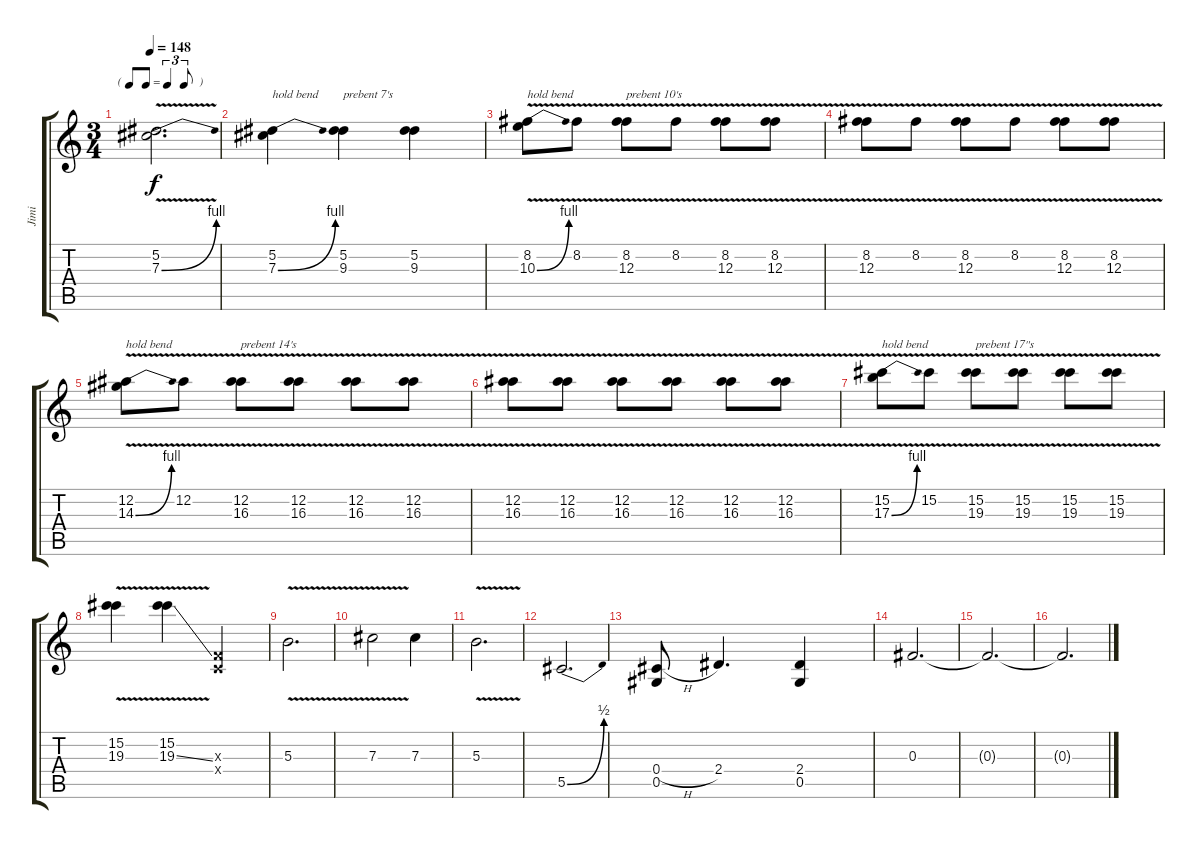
\track ("Jimi" "Jimi") {instrument distortionguitar}
\staff {score tabs}
\tuning (Eb4 Bb3 Gb3 Db3 Ab2 Eb2) {hide}
\ts (3 4)
\tf triplet8th
\tempo 148
\clef g2
\ks c
(5.2{v} 7.3{be (bend 0 0 60 4) v}).2{d dy f} |
(5.2 7.3{be (bend 0 0 60 4)}).4{txt "hold bend"} (5.2 9.3).4{txt "prebent 7's"} (5.2 9.3).4 |
(8.2{v} 10.3{be (bend 0 0 60 4) v}).8{txt "hold bend"} 8.2{v}.8 (8.2{v} 12.3{v}).8{txt "prebent 10's"} 8.2{v}.8 (8.2{v} 12.3{v}).8 (8.2{v} 12.3{v}).8 |
(8.2{v} 12.3{v}).8 8.2{v}.8 (8.2{v} 12.3{v}).8 8.2{v}.8 (8.2{v} 12.3{v}).8 (8.2{v} 12.3{v}).8 |
(12.2{v} 14.3{be (bend 0 0 60 4) v}).8{txt "hold bend"} 12.2{v}.8 (12.2{v} 16.3{v}).8{txt "prebent 14's"} (12.2{v} 16.3{v}).8 (12.2{v} 16.3{v}).8 (12.2{v} 16.3{v}).8 |
(12.2{v} 16.3{v}).8 (12.2{v} 16.3{v}).8 (12.2{v} 16.3{v}).8 (12.2{v} 16.3{v}).8 (12.2{v} 16.3{v}).8 (12.2{v} 16.3{v}).8 |
(15.2{v} 17.3{be (bend 0 0 60 4) v}).8{txt "hold bend"} 15.2{v}.8 (15.2{v} 19.3{v}).8{txt "prebent 17''s"} (15.2{v} 19.3{v}).8 (15.2{v} 19.3{v}).8 (15.2{v} 19.3{v}).8 |
(15.2{v} 19.3{v}).4 (15.2{v} 19.3{v ss}).4 (-1.3{x} -1.4{x}).4 |
5.3{v}.2{d} |
7.3{v}.2 7.3.4 |
5.3{v}.2{d} |
5.5{be (bend 0 0 60 2)}.2{d} |
(0.4{h} 0.5).8 2.4.4{d} (2.4 0.5).4 |
0.3.2{d} |
0.3{t}.2{d} |
0.3{t}.2{d}
